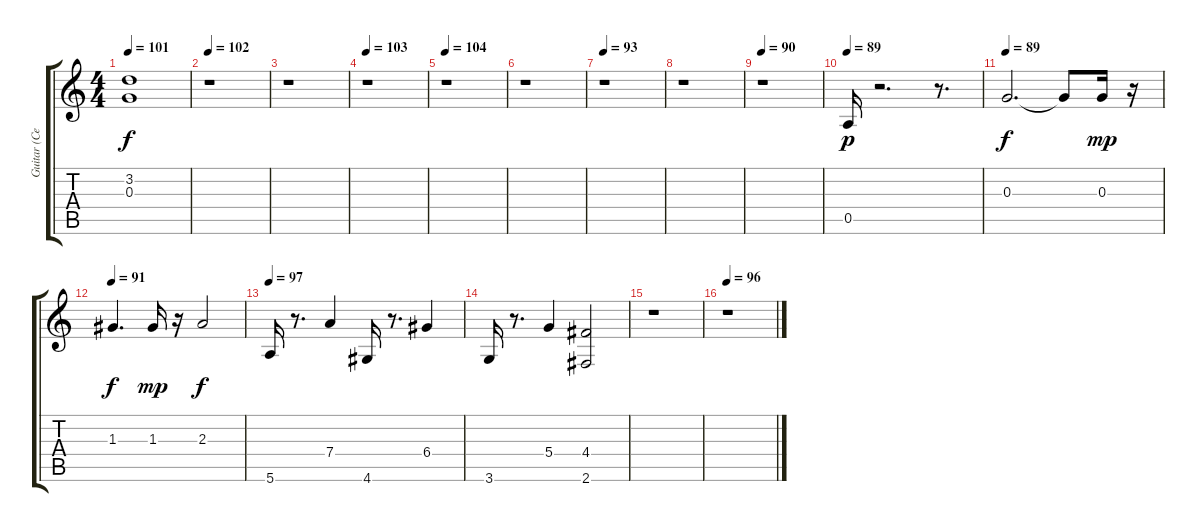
\track ("Guitar (Center)" "Guitar (Ce") {instrument distortionguitar}
\staff {score tabs}
\tuning (E4 B3 G3 D3 A2 E2) {hide}
\ts (4 4)
\tempo 101
\clef g2
\ks c
(3.2 0.3).1{dy f} |
\tempo 102
r.1 |
r.1 |
\tempo 103
r.1 |
\tempo 104
r.1 |
r.1 |
\tempo 93
r.1 |
r.1 |
\tempo 90
r.1 |
\tempo 89
0.5.16{dy p} r.2{d} r.8{d} |
\tempo 89
0.3.2{d dy f} 0.3{t}.8 0.3.16{dy mp} r.16 |
\tempo 91
1.3.4{d dy f} 1.3.16{dy mp} r.16 2.3.2{dy f} |
\tempo 97
5.6.16 r.8{d} 7.4.4 4.6.16 r.8{d} 6.4.4 |
3.6.16 r.8{d} 5.4.4 (4.4 2.6).2 |
r.1 |
\tempo 96
r.1
